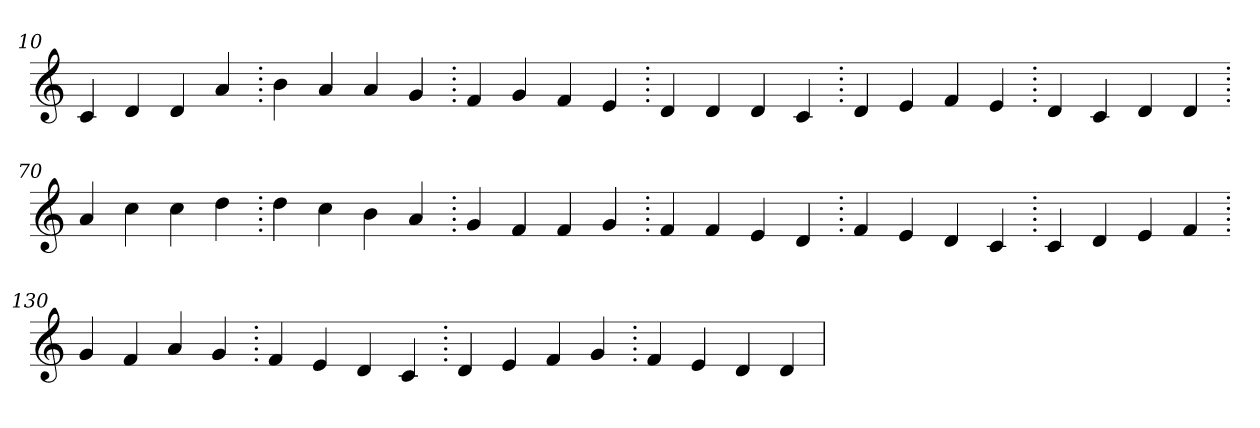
**kern
*part1
*staff1
*clefG2
=10.
4c
4d
4d
4a
=20.
4b
4a
4a
4g
=30.
4f
4g
4f
4e
=40.
4d
4d
4d
4c
=50.
4d
4e
4f
4e
=60.
4d
4c
4d
4d
=70.
4a
4cc
4cc
4dd
=80.
4dd
4cc
4b
4a
=90.
4g
4f
4f
4g
=100.
4f
4f
4e
4d
=110.
4f
4e
4d
4c
=120.
4c
4d
4e
4f
=130.
4g
4f
4a
4g
=140.
4f
4e
4d
4c
=150.
4d
4e
4f
4g
=160.
4f
4e
4d
4d
=
*-
